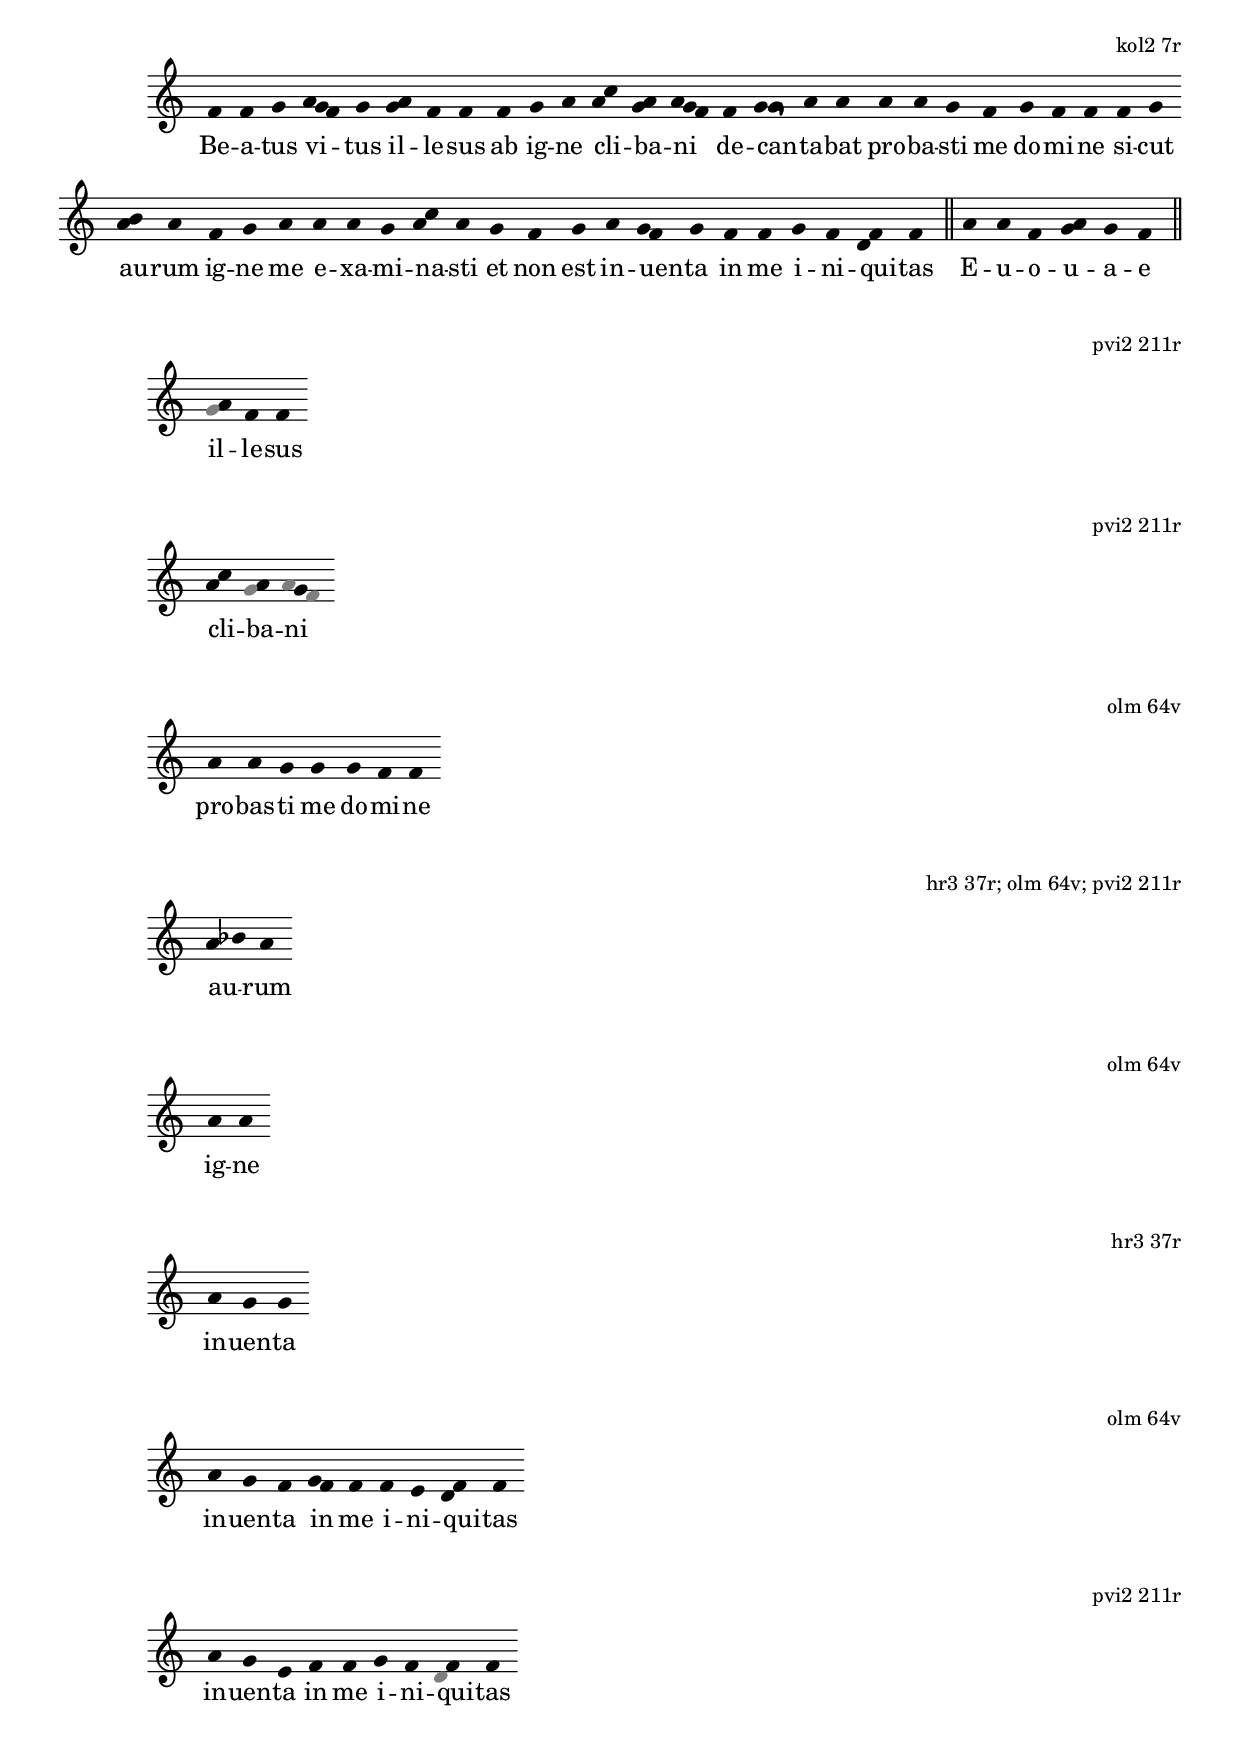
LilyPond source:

\version "2.19.32"

\include "../lib/synopsis.ily"

\score {
  \transpose c c' {
    \plainchant
    f f g \bar "" \melisma { a g f } g \bar ""
    \melisma { g a } f f \bar "" f \bar "" g a \bar "" \melisma { a c' } \melisma { g a } \melisma { a g f } \bar "" f \melisma { g \strophicus g } a a \bar ""
    a a g \bar "" f \bar "" g f f \bar ""
    f g \bar "" \melisma { a b } a \bar "" f g \bar "" a \bar "" a a g \melisma { a c' } a \bar ""
    g \bar "" f \bar "" g \bar "" a \melisma { g f } g \bar ""
    f \bar "" f \bar "" g f \melisma { d f } f \bar "||"

    a a f \melisma { g a } g f \bar "||"
  }
  \addlyrics {
    Be -- a -- tus vi -- tus
    il -- le -- sus ab ig -- ne cli -- ba -- ni de -- can -- ta -- bat
    pro -- ba -- sti me do -- mi -- ne
    si -- cut au -- rum ig -- ne me e -- xa -- mi -- na -- sti
    et non est in -- uen -- ta
    in me i -- ni -- qui -- tas

    E -- u -- o -- u -- a -- e
  }
  \header {
    fontes = "kol2 7r"
  }
}

\score {
  \transpose c c' {
    \plainchant
    \melisma { \rasura g \finrasura a } f f
  }
  \addlyrics {
    il -- le -- sus
  }
  \header {
    fontes = "pvi2 211r"
  }
}

\score {
  \transpose c c' {
    \plainchant
    \melisma { a c' } \melisma { \rasura g \finrasura a } \melisma { \rasura a \finrasura g \rasura f \finrasura }
  }
  \addlyrics {
    cli -- ba -- ni
  }
  \header {
    fontes = "pvi2 211r"
  }
}

\score {
  \transpose c c' {
    \plainchant
    a a g g g f f
  }
  \addlyrics {
    pro -- bas -- ti me do -- mi -- ne
  }
  \header {
    fontes = "olm 64v"
  }
}

\score {
  \transpose c c' {
    \plainchant
    \melisma { a bes } a
  }
  \addlyrics {
    au -- rum
  }
  \header {
    fontes = "hr3 37r; olm 64v; pvi2 211r"
  }
}

\score {
  \transpose c c' {
    \plainchant
    a a
  }
  \addlyrics {
    ig -- ne
  }
  \header {
    fontes = "olm 64v"
  }
}

\score {
  \transpose c c' {
    \plainchant
    a g g
  }
  \addlyrics {
    in -- uen -- ta
  }
  \header {
    fontes = "hr3 37r"
  }
}

\score {
  \transpose c c' {
    \plainchant
    a g f
    \melisma { g f } f f e \melisma { d f } f
  }
  \addlyrics {
    in -- uen -- ta
    in me i -- ni -- qui -- tas
  }
  \header {
    fontes = "olm 64v"
  }
}

\score {
  \transpose c c' {
    \plainchant
    a g e
    f f g f \melisma { \rasura d \finrasura f } f
  }
  \addlyrics {
    in -- uen -- ta
    in me i -- ni -- qui -- tas
  }
  \header {
    fontes = "pvi2 211r"
  }
}
